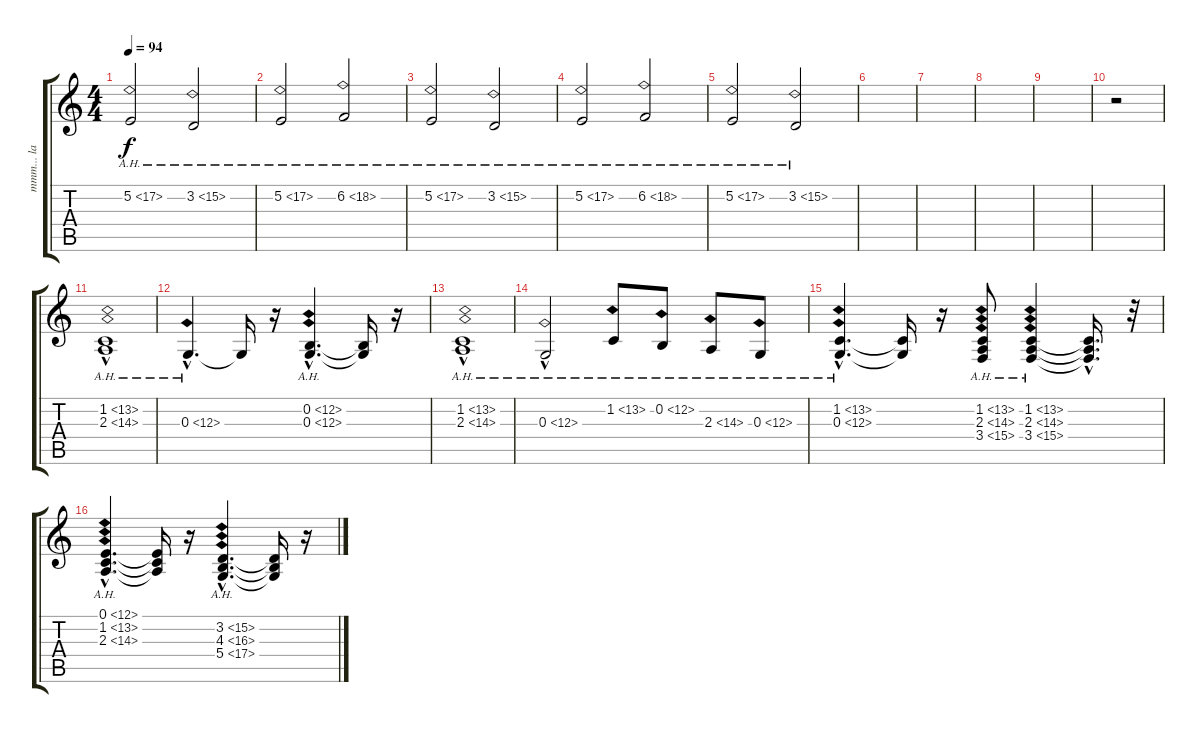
\track ("mmm... la he elegido yo" "mmm... la ") {instrument rockorgan}
\staff {score tabs}
\tuning (E4 B3 G3 D3 A2 E2) {hide}
\ts (4 4)
\tempo 94
\clef g2
\ks c
5.2{ah 12}.2{dy f} 3.2{ah 12}.2 |
5.2{ah 12}.2 6.2{ah 12}.2 |
5.2{ah 12}.2 3.2{ah 12}.2 |
5.2{ah 12}.2 6.2{ah 12}.2 |
5.2{ah 12}.2 3.2{ah 12}.2 |
|
|
|
|
r.2 |
(1.2{ah 12} 2.3{ah 12 hac}).1{volume 10 balance 10} |
0.3{ah 12 hac}.4{d} 0.3{t}.16 r.16 (0.2{ah 12 hac} 0.3{ah 12 hac}).4{d} (0.2{t} 0.3{t}).16 r.16 |
(1.2{ah 12} 2.3{ah 12 hac}).1 |
0.3{ah 12 hac}.2 1.2{ah 12}.8 0.2{ah 12}.8 2.3{ah 12}.8 0.3{ah 12}.8 |
(1.2{ah 12 hac} 0.3{ah 12 hac}).4{d} (1.2{t} 0.3{t}).16 r.16 (1.2{ah 12} 2.3{ah 12} 3.4{ah 12}).8 (1.2{ah 12} 2.3{ah 12} 3.4{ah 12}).4 (1.2{hac t} 2.3{hac t} 3.4{hac t}).16{d} r.32 |
(0.1{ah 12 hac} 1.2{ah 12 hac} 2.3{ah 12 hac}).4{d} (0.1{t} 1.2{t} 2.3{t}).16 r.16 (3.2{ah 12 hac} 4.3{ah 12 hac} 5.4{ah 12 hac}).4{d} (3.2{t} 4.3{t} 5.4{t}).16 r.16
